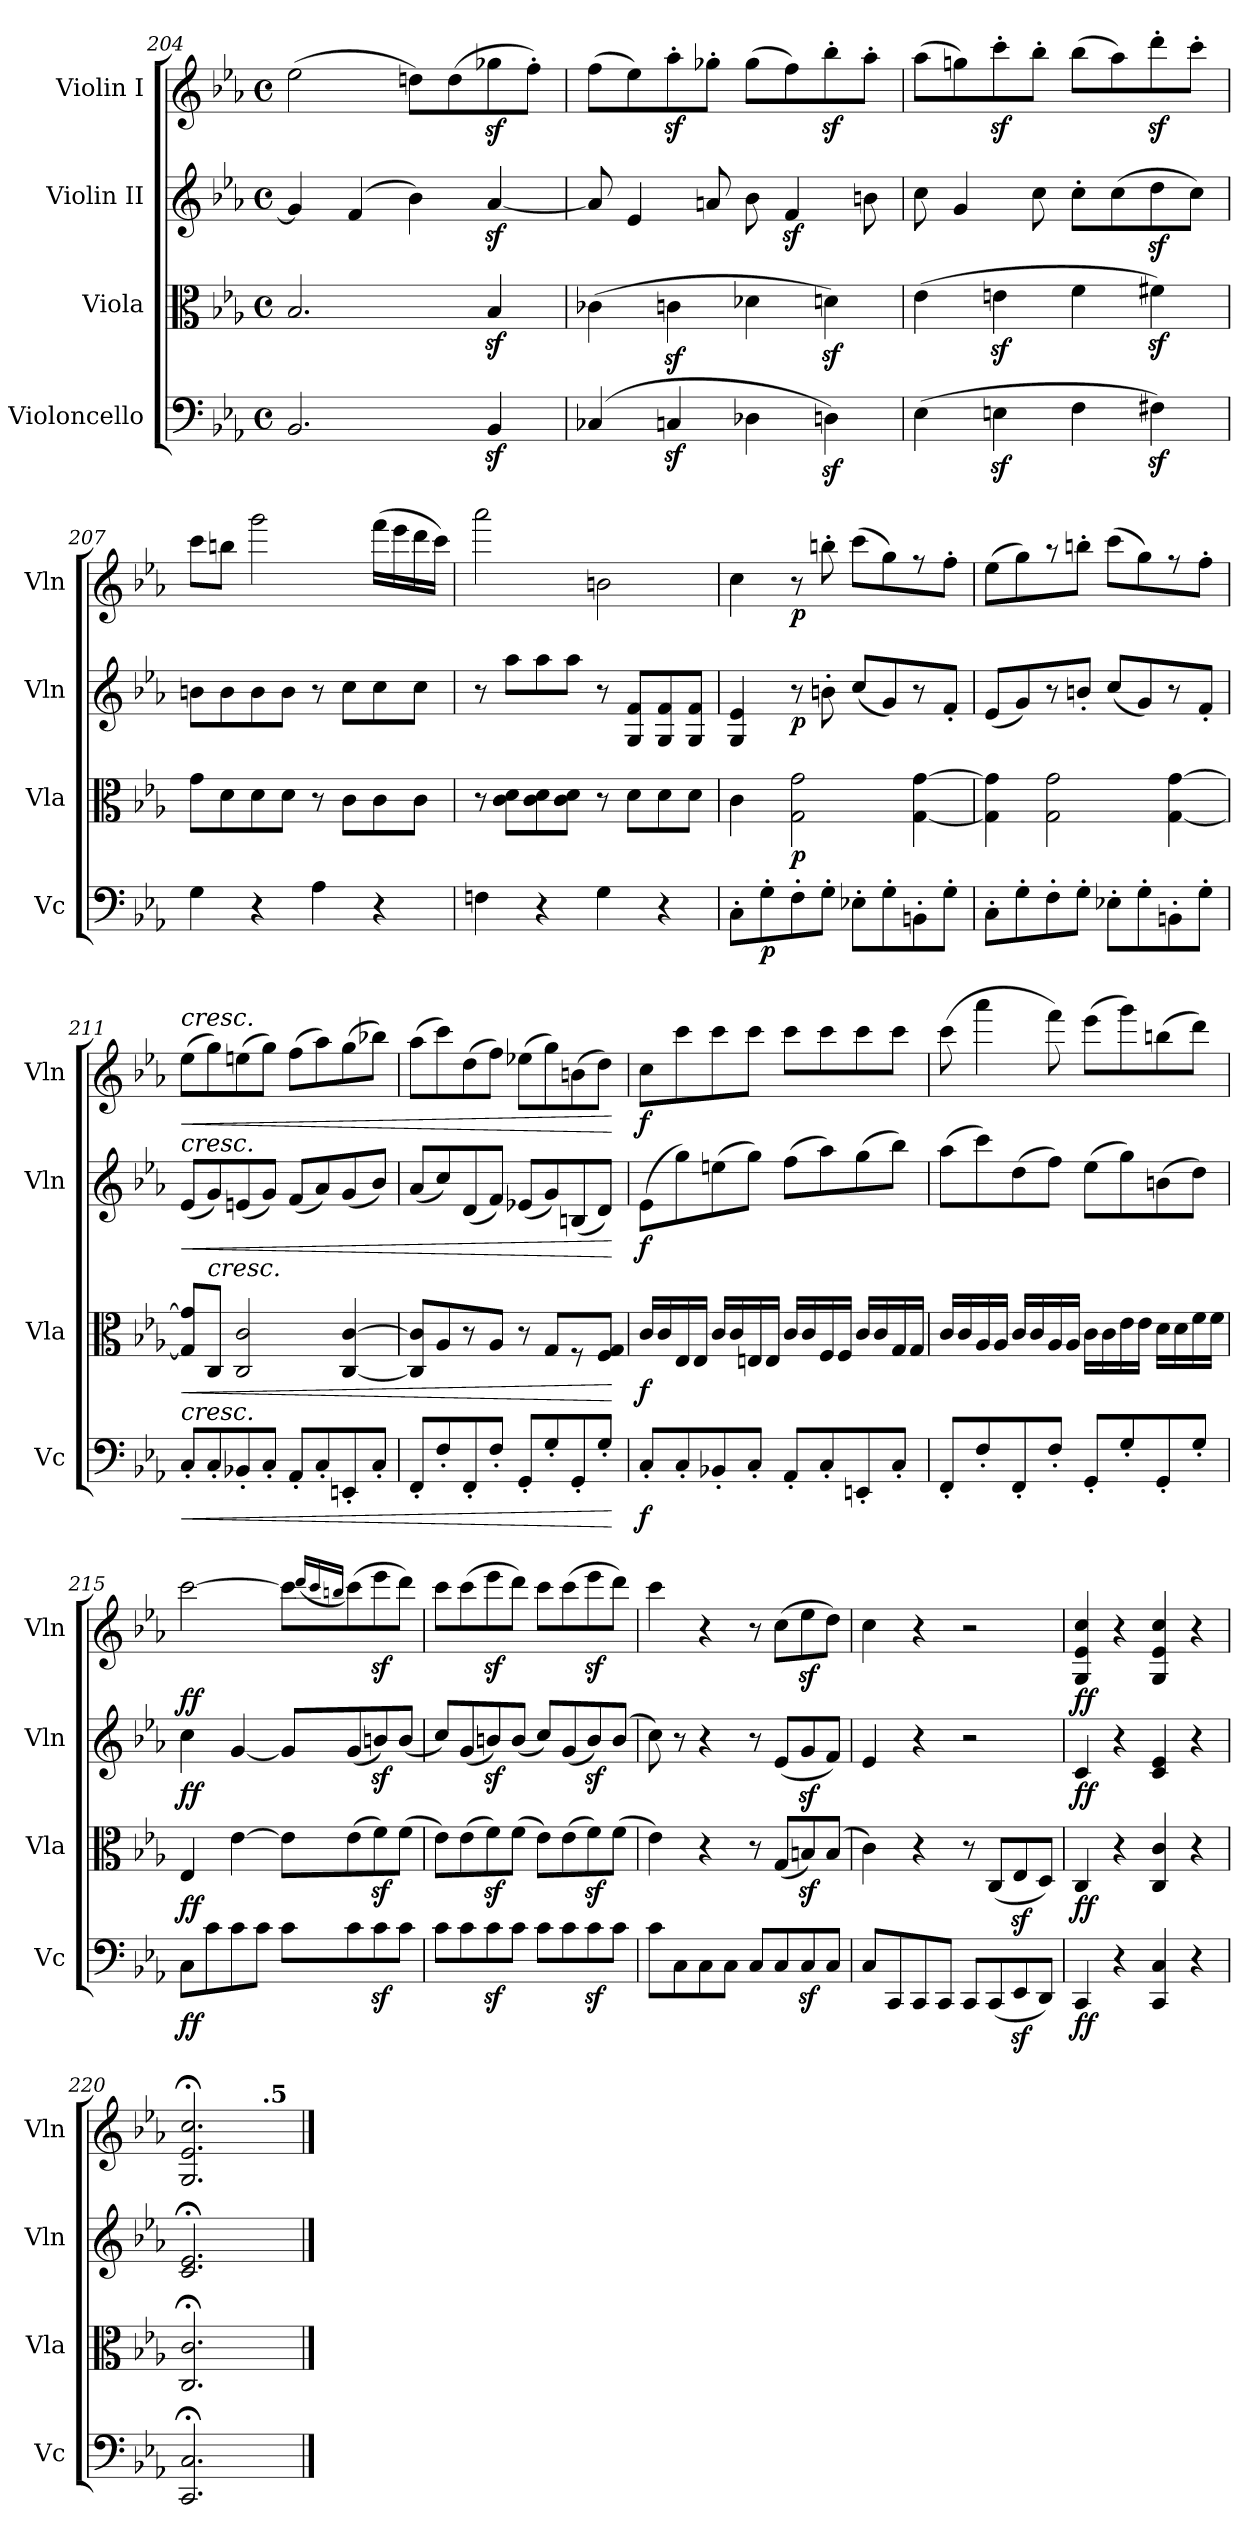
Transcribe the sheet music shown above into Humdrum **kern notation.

**kern	**dynam	**kern	**dynam	**kern	**dynam	**kern	**dynam
*part4	*part4	*part3	*part3	*part2	*part2	*part1	*part1
*staff4	*staff4	*staff3	*staff3	*staff2	*staff2	*staff1	*staff1
*I"Violoncello	*	*I"Viola	*	*I"Violin II	*	*I"Violin I	*
*I'Vc	*	*I'Vla	*	*I'Vln	*	*I'Vln	*
*clefF4	*	*clefC3	*	*clefG2	*	*clefG2	*
*k[b-e-a-]	*	*k[b-e-a-]	*	*k[b-e-a-]	*	*k[b-e-a-]	*
*M4/4	*	*M4/4	*	*M4/4	*	*M4/4	*
*met(c)	*	*met(c)	*	*met(c)	*	*met(c)	*
=204	=204	=204	=204	=204	=204	=204	=204
2.BB-/	.	2.B-/	.	4g-/]	.	(2ee-\	.
.	.	.	.	(4f/	.	.	.
.	.	.	.	4b-\)	.	8ddn\L)	.
.	.	.	.	.	.	(8dd\	.
4BB-z</	.	4B-z</	.	[4a-z</	.	8gg-Xz<\	.
.	.	.	.	.	.	8ff'\J)	.
!!LO:LB:g=z
=205	=205	=205	=205	=205	=205	=205	=205
(4C-X/	.	(4c-X\	.	8a-/]	.	(8ff\L	.
.	.	.	.	4e-/	.	8ee-\)	.
4Cnz</	.	4cnz<\	.	.	.	8aa-z<'\	.
.	.	.	.	8an/	.	8gg-X'\J	.
4D-X\	.	4d-X\	.	8b-\	.	(8gg-\L	.
.	.	.	.	4fz</	.	8ff\)	.
4Dnz<\)	.	4dnz<\)	.	.	.	8bb-z<'\	.
.	.	.	.	8bn\	.	8aa-'\J	.
=206	=206	=206	=206	=206	=206	=206	=206
(4E-\	.	(4e-\	.	8cc\	.	(8aa-\L	.
.	.	.	.	4g/	.	8ggn\)	.
4Enz<\	.	4enz<\	.	.	.	8cccz<'\	.
.	.	.	.	8cc\	.	8bb-'\J	.
4F\	.	4f\	.	8cc'\L	.	(8bb-\L	.
.	.	.	.	(8cc\	.	8aa-\)	.
4F#Xz<\)	.	4f#Xz<\)	.	8ddz<\	.	8dddz<'\	.
.	.	.	.	8cc\J)	.	8ccc'\J	.
=207	=207	=207	=207	=207	=207	=207	=207
4G\	.	8g\L	.	8bn\L	.	8ccc\L	.
.	.	8d\	.	8b\	.	8bbn\J	.
4r	.	8d\	.	8b\	.	2ggg\	.
.	.	8d\J	.	8b\J	.	.	.
4A-\	.	8r	.	8r	.	.	.
.	.	8c\L	.	8cc\L	.	.	.
4r	.	8c\	.	8cc\	.	(16fff\LL	.
.	.	.	.	.	.	16eee-\	.
.	.	8c\J	.	8cc\J	.	16ddd\	.
.	.	.	.	.	.	16ccc\JJ)	.
!!LO:LB:g=z
=208	=208	=208	=208	=208	=208	=208	=208
4Fn\	.	8r	.	8r	.	2aaa-\	.
.	.	8c\ 8d\L	.	8aa-\L	.	.	.
4r	.	8c\ 8d\	.	8aa-\	.	.	.
.	.	8c\ 8d\J	.	8aa-\J	.	.	.
4G\	.	8r	.	8r	.	2bn\	.
.	.	8d\L	.	8G/ 8f/L	.	.	.
4r	.	8d\	.	8G/ 8f/	.	.	.
.	.	8d\J	.	8G/ 8f/J	.	.	.
=209	=209	=209	=209	=209	=209	=209	=209
8C'\L	.	4c\	.	4G/ 4e-/	.	4cc\	.
!	!LO:DY:b	!	!	!	!	!	!
8G'\	p	.	.	.	.	.	.
!	!	!	!LO:DY:b	!	!LO:DY:b	!	!LO:DY:b
8F'\	.	2G\ 2g\	p	8r	p	8r	p
8G'\J	.	.	.	8bn'\	.	8bbn'\	.
8E-X'\L	.	.	.	(8cc/L	.	(8ccc\L	.
8G'\	.	.	.	8g/)	.	8gg\)	.
8BBn'\	.	[4G\ [4g\	.	8r	.	8r	.
8G'\J	.	.	.	8f'/J	.	8ff'\J	.
=210	=210	=210	=210	=210	=210	=210	=210
8C'\L	.	4G\] 4g\]	.	(8e-/L	.	(8ee-\L	.
8G'\	.	.	.	8g/)	.	8gg\)	.
8F'\	.	2G\ 2g\	.	8r	.	8r	.
8G'\J	.	.	.	8bn'/J	.	8bbn'\J	.
8E-X'\L	.	.	.	(8cc/L	.	(8ccc\L	.
8G'\	.	.	.	8g/)	.	8gg\)	.
8BBn'\	.	[4G\ [4g\	.	8r	.	8r	.
8G'\J	.	.	.	8f'/J	.	8ff'\J	.
=211	=211	=211	=211	=211	=211	=211	=211
!	!	!	!	!	!	!LO:TX:a:i:t=cresc.	!
!	!	!	!	!LO:TX:a:i:t=cresc.	!	!	!
!LO:TX:a:i:t=cresc.	!	!	!	!	!	!	!
!	!LO:HP:b	!	!LO:HP:b	!	!LO:HP:b	!	!LO:HP:b
8C'/L	<	8G/] 8g/]L	<	(8e-/L	<	(8ee-\L	<
!	!	!LO:TX:a:i:t=cresc.	!	!	!	!	!
8C'/	.	8C/J	.	8g/)	.	8gg\)	.
8BB-X'/	.	2C/ 2c/	.	(8en/	.	(8een\	.
8C'/J	.	.	.	8g/J)	.	8gg\J)	.
8AA-'/L	.	.	.	(8f/L	.	(8ff\L	.
8C'/	.	.	.	8a-/)	.	8aa-\)	.
8EEn'/	.	[4C/ [4c/	.	(8g/	.	(8gg\	.
8C'/J	.	.	.	8b-/J)	.	8bb-X\J)	.
!!LO:PB:g=z
=212	=212	=212	=212	=212	=212	=212	=212
8FF'/L	.	8C/] 8c/]L	.	(8a-/L	.	(8aa-\L	.
8F'/	.	8A-/	.	8cc/)	.	8ccc\)	.
8FF'/	.	8r	.	(8d/	.	(8dd\	.
8F'/J	.	8A-/J	.	8f/J)	.	8ff\J)	.
8GG'/L	.	8r	.	(8e-X/L	.	(8ee-X\L	.
8G'/	.	8G/L	.	8g/)	.	8gg\)	.
8GG'/	.	8r	.	(8Bn/	.	(8bn\	.
8G'/J	.	8F/ 8G/J	.	8d/J)	.	8dd\J)	.
.	[	.	[	.	[	.	[
=213	=213	=213	=213	=213	=213	=213	=213
!	!LO:DY:b	!	!LO:DY:b	!	!LO:DY:b	!	!LO:DY:b
8C'/L	f	16c/LL	f	(8e-\L	f	8cc\L	f
.	.	16c/	.	.	.	.	.
8C'/	.	16E-/	.	8gg\)	.	8ccc\	.
.	.	16E-/JJ	.	.	.	.	.
8BB-X'/	.	16c/LL	.	(8een\	.	8ccc\	.
.	.	16c/	.	.	.	.	.
8C'/J	.	16En/	.	8gg\J)	.	8ccc\J	.
.	.	16E/JJ	.	.	.	.	.
8AA-'/L	.	16c/LL	.	(8ff\L	.	8ccc\L	.
.	.	16c/	.	.	.	.	.
8C'/	.	16F/	.	8aa-\)	.	8ccc\	.
.	.	16F/JJ	.	.	.	.	.
8EEn'/	.	16c/LL	.	(8gg\	.	8ccc\	.
.	.	16c/	.	.	.	.	.
8C'/J	.	16G/	.	8bb-\J)	.	8ccc\J	.
.	.	16G/JJ	.	.	.	.	.
=214	=214	=214	=214	=214	=214	=214	=214
8FF'/L	.	16c/LL	.	(8aa-\L	.	(8ccc\	.
.	.	16c/	.	.	.	.	.
8F'/	.	16A-/	.	8ccc\)	.	4aaa-\	.
.	.	16A-/JJ	.	.	.	.	.
8FF'/	.	16c/LL	.	(8dd\	.	.	.
.	.	16c/	.	.	.	.	.
8F'/J	.	16A-/	.	8ff\J)	.	8fff\)	.
.	.	16A-/JJ	.	.	.	.	.
8GG'/L	.	16c\LL	.	(8ee-\L	.	(8eee-\L	.
.	.	16c\	.	.	.	.	.
8G'/	.	16e-\	.	8gg\)	.	8ggg\)	.
.	.	16e-\JJ	.	.	.	.	.
8GG'/	.	16d\LL	.	(8bn\	.	(8bbn\	.
.	.	16d\	.	.	.	.	.
8G'/J	.	16f\	.	8dd\J)	.	8ddd\J)	.
.	.	16f\JJ	.	.	.	.	.
!!LO:LB:g=z
=215	=215	=215	=215	=215	=215	=215	=215
!	!LO:DY:b	!	!LO:DY:b	!	!LO:DY:b	!	!LO:DY:b
8C\L	ff	4E-/	ff	4cc\	ff	[2ccc\	ff
8c\	.	.	.	.	.	.	.
8c\	.	[4e-\	.	[4g/	.	.	.
8c\J	.	.	.	.	.	.	.
8c\L	.	8e-\L]	.	8g/L]	.	8ccc\L]	.
.	.	.	.	.	.	(16qddd/LL	.
.	.	.	.	.	.	16qccc/	.
.	.	.	.	.	.	16qbbn/JJ	.
8c\	.	(8e-\	.	(8g/	.	(8ccc\)	.
8cz<\	.	8fz<\)	.	8bnz</)	.	8eee-z<\	.
8c\J	.	(8f\J	.	(8b/J	.	8ddd\J)	.
=216	=216	=216	=216	=216	=216	=216	=216
8c\L	.	8e-\L)	.	8cc/L)	.	8ccc\L	.
8c\	.	(8e-\	.	(8g/	.	(8ccc\	.
8cz<\	.	8fz<\)	.	8bnz</)	.	8eee-z<\	.
8c\J	.	(8f\J	.	(8b/J	.	8ddd\J)	.
8c\L	.	8e-\L)	.	8cc/L)	.	8ccc\L	.
8c\	.	(8e-\	.	(8g/	.	(8ccc\	.
8cz<\	.	8fz<\)	.	8bz</)	.	8eee-z<\	.
8c\J	.	(8f\J	.	(8b/J	.	8ddd\J)	.
=217	=217	=217	=217	=217	=217	=217	=217
8c\L	.	4e-\)	.	8cc\)	.	4ccc\	.
8C\	.	.	.	8r	.	.	.
8C\	.	4r	.	4r	.	4r	.
8C\J	.	.	.	.	.	.	.
8C/L	.	8r	.	8r	.	8r	.
8C/	.	(8G/L	.	(8e-/L	.	(8cc\L	.
8Cz</	.	8Bnz</)	.	8gz</	.	8ee-z<\	.
8C/J	.	(8B/J	.	8f/J)	.	8dd\J)	.
!!LO:LB:g=z
=218	=218	=218	=218	=218	=218	=218	=218
8C/L	.	4c\)	.	4e-/	.	4cc\	.
8CC/	.	.	.	.	.	.	.
8CC/	.	4r	.	4r	.	4r	.
8CC/J	.	.	.	.	.	.	.
8CC/L	.	8r	.	2r	.	2r	.
(8CC/	.	(8C/L	.	.	.	.	.
8EE-z</	.	8E-z</	.	.	.	.	.
8DD/J)	.	8D/J)	.	.	.	.	.
=219	=219	=219	=219	=219	=219	=219	=219
!	!LO:DY:b	!	!LO:DY:b	!	!LO:DY:b	!	!LO:DY:b
4CC/	ff	4C/	ff	4c/	ff	4G/ 4e-/ 4cc/	ff
4r	.	4r	.	4r	.	4r	.
4CC/ 4C/	.	4C/ 4c/	.	4c/ 4e-/	.	4G/ 4e-/ 4cc/	.
4r	.	4r	.	4r	.	4r	.
=220	=220	=220	=220	=220	=220	=220	=220
2.CC/;< 2.C/;<	.	2.C/;< 2.c/;<	.	2.c/;< 2.e-/;<	.	2.G/;< 2.e-/;< 2.cc/;<	.
*	*	*	*	*	*	*MM7	*
!	!	!	!	!	!	!LO:TX:a:B:t=.5	!
4ryy	.	4ryy	.	4ryy	.	4ryy	.
==	==	==	==	==	==	==	==
*-	*-	*-	*-	*-	*-	*-	*-
